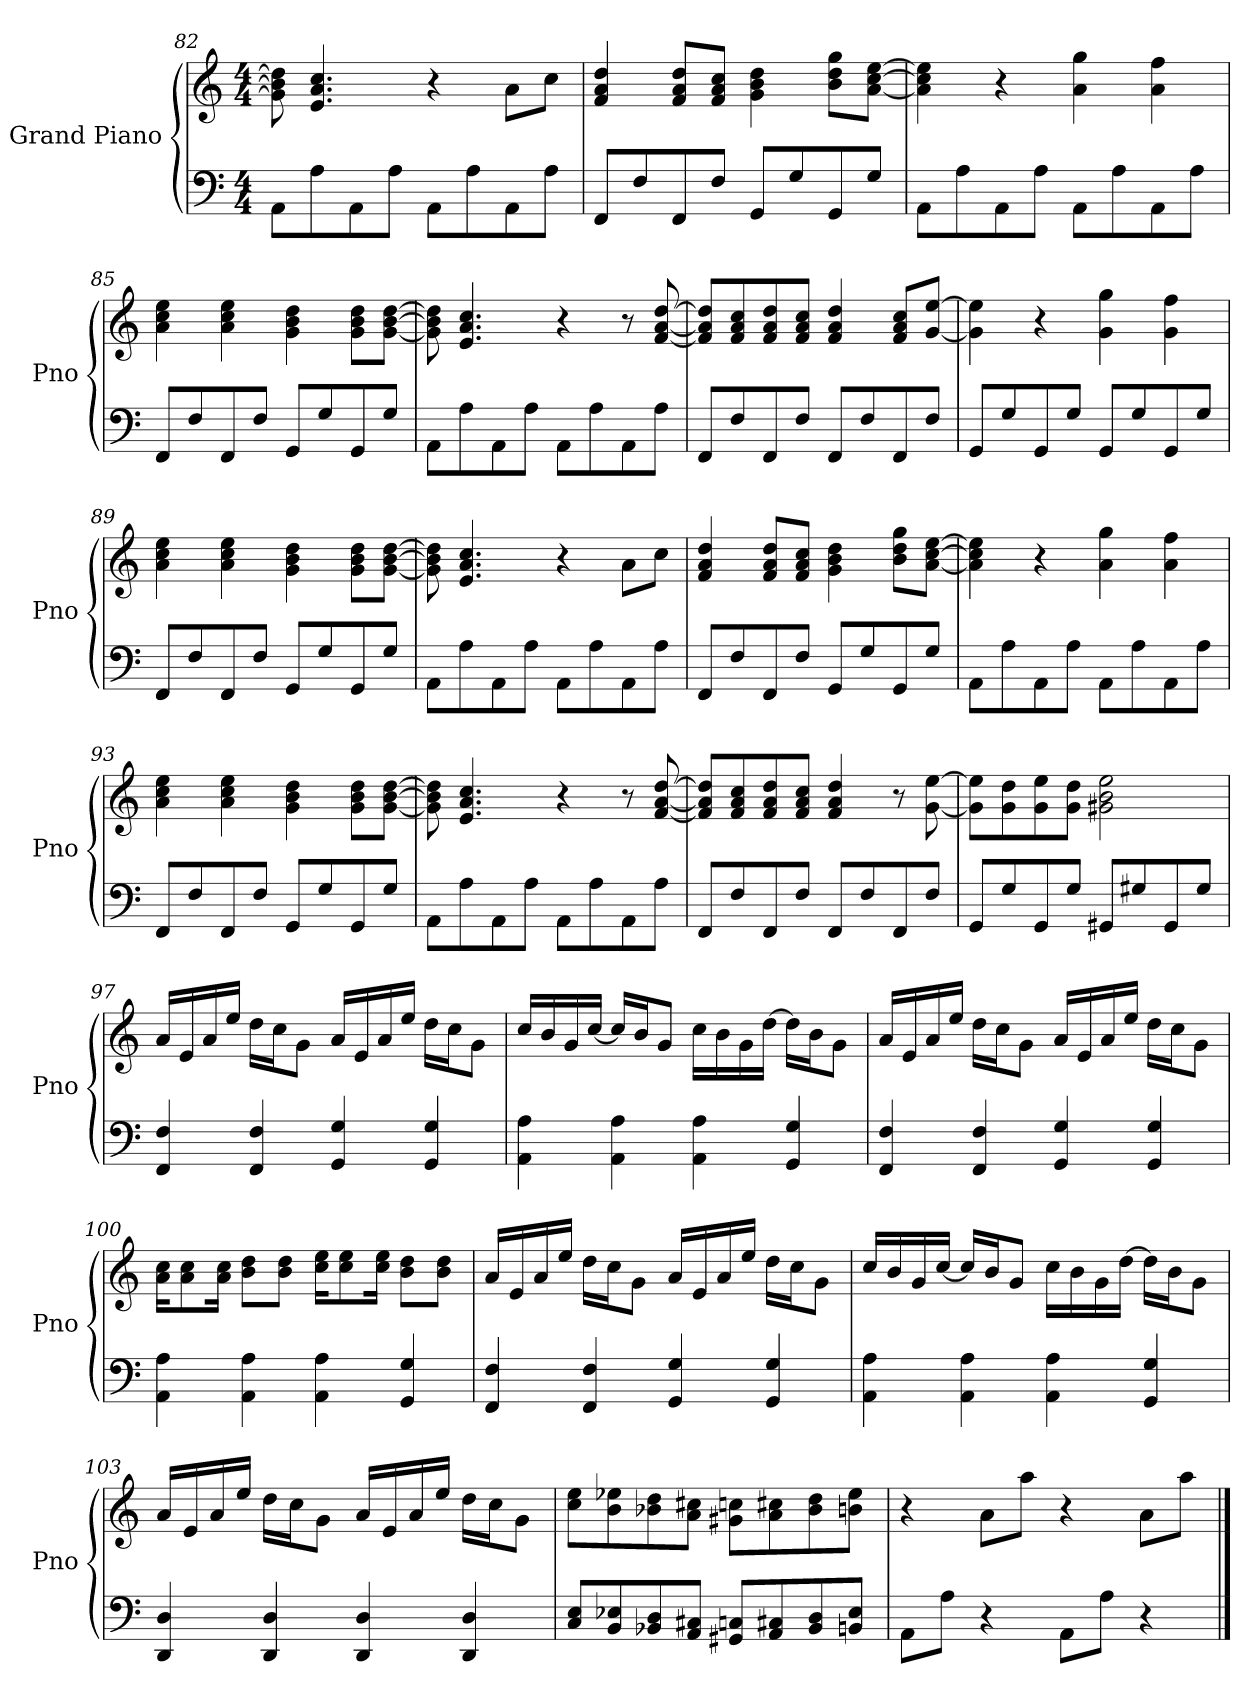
**kern	**kern
*part1	*part1
*staff2	*staff1
*I"Grand Piano	*
*I'Pno	*
!!LO:LB:g=z
*clefF4	*clefG2
*k[]	*k[]
*M4/4	*M4/4
=82	=82
8AA\L	8g\] 8b\] 8dd\]
8A\	4.e/ 4.a/ 4.cc/
8AA\	.
8A\J	.
8AA\L	4r
8A\	.
8AA\	8a\L
8A\J	8cc\J
=83	=83
8FF/L	4f/ 4a/ 4dd/
8F/	.
8FF/	8f/ 8a/ 8dd/L
8F/J	8f/ 8a/ 8cc/J
8GG/L	4g\ 4b\ 4dd\
8G/	.
8GG/	8b\ 8dd\ 8gg\L
8G/J	[8a\ [8cc\ [8ee\J
=84	=84
8AA\L	4a\] 4cc\] 4ee\]
8A\	.
8AA\	4r
8A\J	.
8AA\L	4a\ 4gg\
8A\	.
8AA\	4a\ 4ff\
8A\J	.
=85	=85
8FF/L	4a\ 4cc\ 4ee\
8F/	.
8FF/	4a\ 4cc\ 4ee\
8F/J	.
8GG/L	4g\ 4b\ 4dd\
8G/	.
8GG/	8g\ 8b\ 8dd\L
8G/J	[8g\ [8b\ [8dd\J
!!LO:LB:g=z
=86	=86
8AA\L	8g\] 8b\] 8dd\]
8A\	4.e/ 4.a/ 4.cc/
8AA\	.
8A\J	.
8AA\L	4r
8A\	.
8AA\	8r
8A\J	[8f/ [8a/ [8dd/
=87	=87
8FF/L	8f/] 8a/] 8dd/]L
8F/	8f/ 8a/ 8cc/
8FF/	8f/ 8a/ 8dd/
8F/J	8f/ 8a/ 8cc/J
8FF/L	4f/ 4a/ 4dd/
8F/	.
8FF/	8f/ 8a/ 8cc/L
8F/J	[8g/ [8ee/J
=88	=88
8GG/L	4g\] 4ee\]
8G/	.
8GG/	4r
8G/J	.
8GG/L	4g\ 4gg\
8G/	.
8GG/	4g\ 4ff\
8G/J	.
=89	=89
8FF/L	4a\ 4cc\ 4ee\
8F/	.
8FF/	4a\ 4cc\ 4ee\
8F/J	.
8GG/L	4g\ 4b\ 4dd\
8G/	.
8GG/	8g\ 8b\ 8dd\L
8G/J	[8g\ [8b\ [8dd\J
!!LO:LB:g=z
=90	=90
8AA\L	8g\] 8b\] 8dd\]
8A\	4.e/ 4.a/ 4.cc/
8AA\	.
8A\J	.
8AA\L	4r
8A\	.
8AA\	8a\L
8A\J	8cc\J
=91	=91
8FF/L	4f/ 4a/ 4dd/
8F/	.
8FF/	8f/ 8a/ 8dd/L
8F/J	8f/ 8a/ 8cc/J
8GG/L	4g\ 4b\ 4dd\
8G/	.
8GG/	8b\ 8dd\ 8gg\L
8G/J	[8a\ [8cc\ [8ee\J
=92	=92
8AA\L	4a\] 4cc\] 4ee\]
8A\	.
8AA\	4r
8A\J	.
8AA\L	4a\ 4gg\
8A\	.
8AA\	4a\ 4ff\
8A\J	.
=93	=93
8FF/L	4a\ 4cc\ 4ee\
8F/	.
8FF/	4a\ 4cc\ 4ee\
8F/J	.
8GG/L	4g\ 4b\ 4dd\
8G/	.
8GG/	8g\ 8b\ 8dd\L
8G/J	[8g\ [8b\ [8dd\J
!!LO:LB:g=z
=94	=94
8AA\L	8g\] 8b\] 8dd\]
8A\	4.e/ 4.a/ 4.cc/
8AA\	.
8A\J	.
8AA\L	4r
8A\	.
8AA\	8r
8A\J	[8f/ [8a/ [8dd/
=95	=95
8FF/L	8f/] 8a/] 8dd/]L
8F/	8f/ 8a/ 8cc/
8FF/	8f/ 8a/ 8dd/
8F/J	8f/ 8a/ 8cc/J
8FF/L	4f/ 4a/ 4dd/
8F/	.
8FF/	8r
8F/J	[8g\ [8ee\
=96	=96
8GG/L	8g\] 8ee\]L
8G/	8g\ 8dd\
8GG/	8g\ 8ee\
8G/J	8g\ 8dd\J
8GG#X/L	2g#X\ 2b\ 2ee\
8G#X/	.
8GG#/	.
8G#/J	.
=97	=97
4FF/ 4F/	16a/LL
.	16e/
.	16a/
.	16ee/JJ
4FF/ 4F/	16dd\LL
.	16cc\J
.	8g\J
4GG/ 4G/	16a/LL
.	16e/
.	16a/
.	16ee/JJ
4GG/ 4G/	16dd\LL
.	16cc\J
.	8g\J
!!LO:PB:g=z
=98	=98
4AA\ 4A\	16cc/LL
.	16b/
.	16g/
.	[16cc/JJ
4AA\ 4A\	16cc/LL]
.	16b/J
.	8g/J
4AA\ 4A\	16cc\LL
.	16b\
.	16g\
.	[16dd\JJ
4GG/ 4G/	16dd\LL]
.	16b\J
.	8g\J
=99	=99
4FF/ 4F/	16a/LL
.	16e/
.	16a/
.	16ee/JJ
4FF/ 4F/	16dd\LL
.	16cc\J
.	8g\J
4GG/ 4G/	16a/LL
.	16e/
.	16a/
.	16ee/JJ
4GG/ 4G/	16dd\LL
.	16cc\J
.	8g\J
=100	=100
4AA\ 4A\	16a\ 16cc\KL
.	8a\ 8cc\
.	16a\ 16cc\Jk
4AA\ 4A\	8b\ 8dd\L
.	8b\ 8dd\J
4AA\ 4A\	16cc\ 16ee\KL
.	8cc\ 8ee\
.	16cc\ 16ee\Jk
4GG/ 4G/	8b\ 8dd\L
.	8b\ 8dd\J
!!LO:LB:g=z
=101	=101
4FF/ 4F/	16a/LL
.	16e/
.	16a/
.	16ee/JJ
4FF/ 4F/	16dd\LL
.	16cc\J
.	8g\J
4GG/ 4G/	16a/LL
.	16e/
.	16a/
.	16ee/JJ
4GG/ 4G/	16dd\LL
.	16cc\J
.	8g\J
=102	=102
4AA\ 4A\	16cc/LL
.	16b/
.	16g/
.	[16cc/JJ
4AA\ 4A\	16cc/LL]
.	16b/J
.	8g/J
4AA\ 4A\	16cc\LL
.	16b\
.	16g\
.	[16dd\JJ
4GG/ 4G/	16dd\LL]
.	16b\J
.	8g\J
=103	=103
4DD/ 4D/	16a/LL
.	16e/
.	16a/
.	16ee/JJ
4DD/ 4D/	16dd\LL
.	16cc\J
.	8g\J
4DD/ 4D/	16a/LL
.	16e/
.	16a/
.	16ee/JJ
4DD/ 4D/	16dd\LL
.	16cc\J
.	8g\J
!!LO:LB:g=z
=104	=104
8C/ 8E/L	8cc\ 8ee\L
8BB/ 8E-X/	8b\ 8ee-X\
8BB-X/ 8D/	8b-X\ 8dd\
8AA/ 8C#X/J	8a\ 8cc#X\J
8GG#X/ 8Cn/L	8g#X\ 8ccn\L
8AA/ 8C#X/	8a\ 8cc#X\
8BB-/ 8D/	8b-\ 8dd\
8BBn/ 8E-/J	8bn\ 8ee-\J
=105	=105
8AA\L	4r
8A\J	.
4r	8a\L
.	8aa\J
8AA\L	4r
8A\J	.
4r	8a\L
.	8aa\J
==	==
*-	*-
